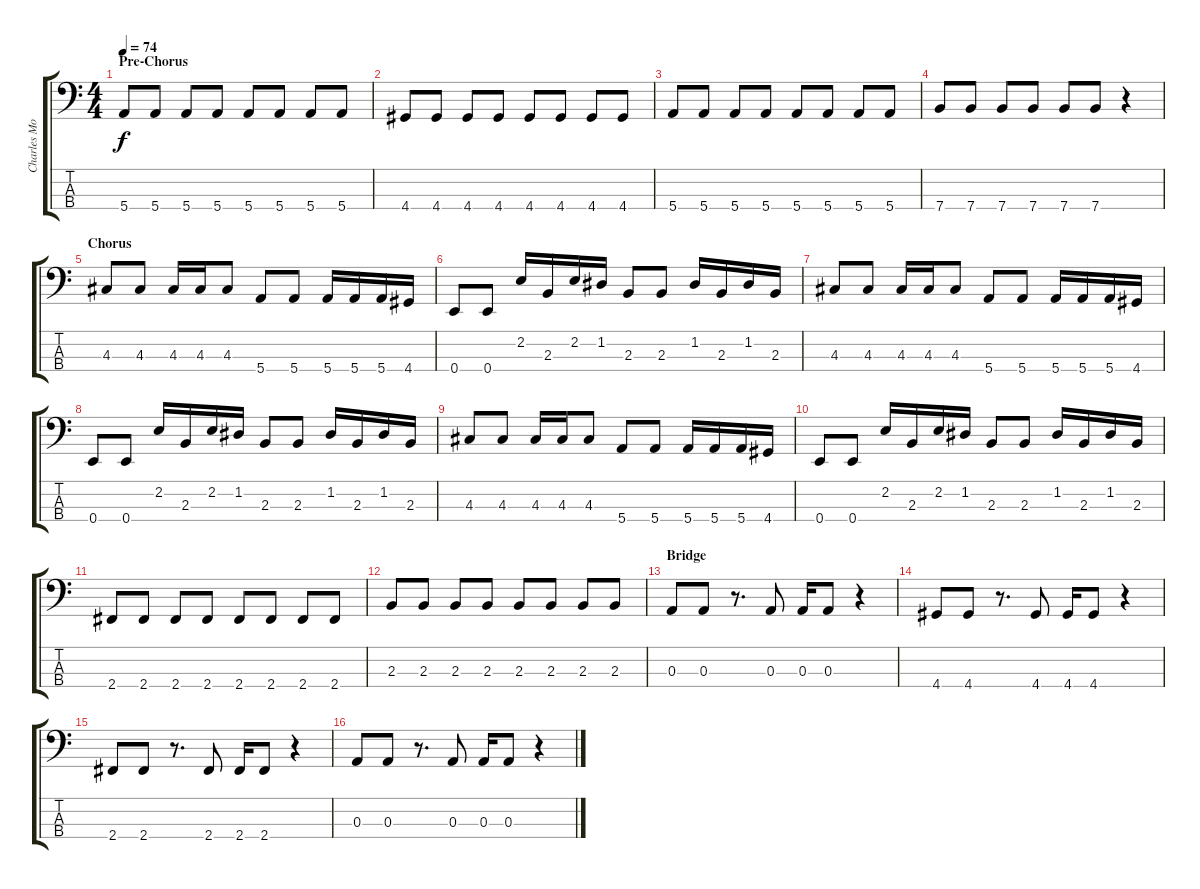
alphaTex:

\track ("Charles Moniz" "Charles Mo") {instrument electricbassfinger}
\staff {score tabs}
\tuning (G2 D2 A1 E1) {hide}
\ts (4 4)
\section ("" "Pre-Chorus")
\tempo 74
\clef f4
\ks c
5.4.8{dy f} 5.4.8 5.4.8 5.4.8 5.4.8 5.4.8 5.4.8 5.4.8 |
4.4.8 4.4.8 4.4.8 4.4.8 4.4.8 4.4.8 4.4.8 4.4.8 |
5.4.8 5.4.8 5.4.8 5.4.8 5.4.8 5.4.8 5.4.8 5.4.8 |
7.4.8 7.4.8 7.4.8 7.4.8 7.4.8 7.4.8 r.4 |
\section ("" "Chorus")
4.3.8 4.3.8 4.3.16 4.3.16 4.3.8 5.4.8 5.4.8 5.4.16 5.4.16 5.4.16 4.4.16 |
0.4.8 0.4.8 2.2.16 2.3.16 2.2.16 1.2.16 2.3.8 2.3.8 1.2.16 2.3.16 1.2.16 2.3.16 |
4.3.8 4.3.8 4.3.16 4.3.16 4.3.8 5.4.8 5.4.8 5.4.16 5.4.16 5.4.16 4.4.16 |
0.4.8 0.4.8 2.2.16 2.3.16 2.2.16 1.2.16 2.3.8 2.3.8 1.2.16 2.3.16 1.2.16 2.3.16 |
4.3.8 4.3.8 4.3.16 4.3.16 4.3.8 5.4.8 5.4.8 5.4.16 5.4.16 5.4.16 4.4.16 |
0.4.8 0.4.8 2.2.16 2.3.16 2.2.16 1.2.16 2.3.8 2.3.8 1.2.16 2.3.16 1.2.16 2.3.16 |
2.4.8 2.4.8 2.4.8 2.4.8 2.4.8 2.4.8 2.4.8 2.4.8 |
2.3.8 2.3.8 2.3.8 2.3.8 2.3.8 2.3.8 2.3.8 2.3.8 |
\section ("" "Bridge")
0.3.8 0.3.8 r.8{d} 0.3.8 0.3.16 0.3.8 r.4 |
4.4.8 4.4.8 r.8{d} 4.4.8 4.4.16 4.4.8 r.4 |
2.4.8 2.4.8 r.8{d} 2.4.8 2.4.16 2.4.8 r.4 |
0.3.8 0.3.8 r.8{d} 0.3.8 0.3.16 0.3.8 r.4
